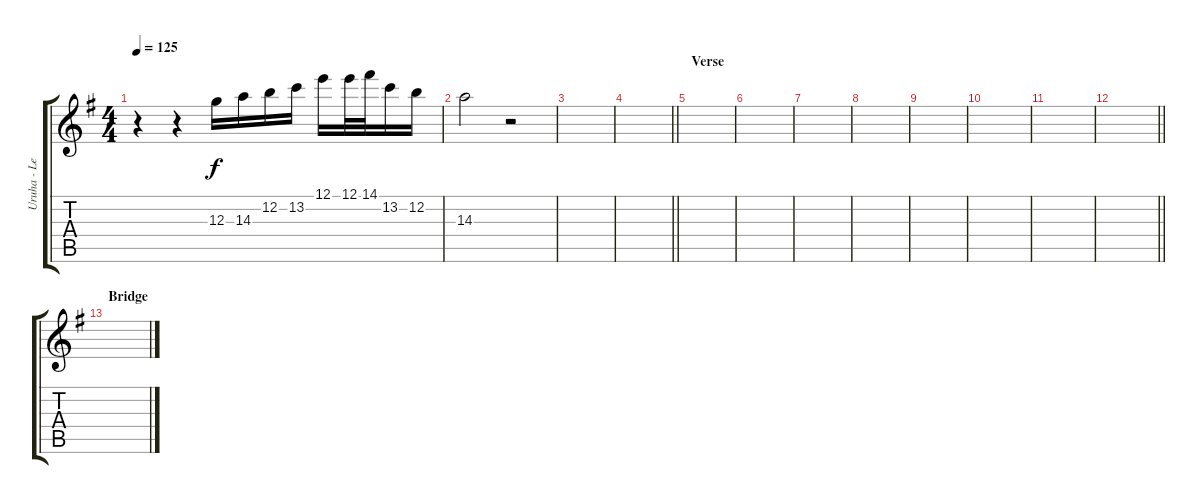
\track ("Uruha - Lead Guitar 2" "Uruha - Le") {instrument overdrivenguitar}
\staff {score tabs}
\tuning (E4 B3 G3 D3 A2 E2) {hide}
\ts (4 4)
\tempo 125
\clef g2
\ks eminor
r.4{dy f} r.4 12.3.16 14.3.16 12.2.16 13.2.16 12.1.16 12.1.32 14.1.32 13.2.16 12.2.16 |
14.3.2 r.2 |
|
\barLineRight lightlight
|
\section ("" "Verse")
|
|
|
|
|
|
|
\barLineRight lightlight
|
\section ("" "Bridge")
